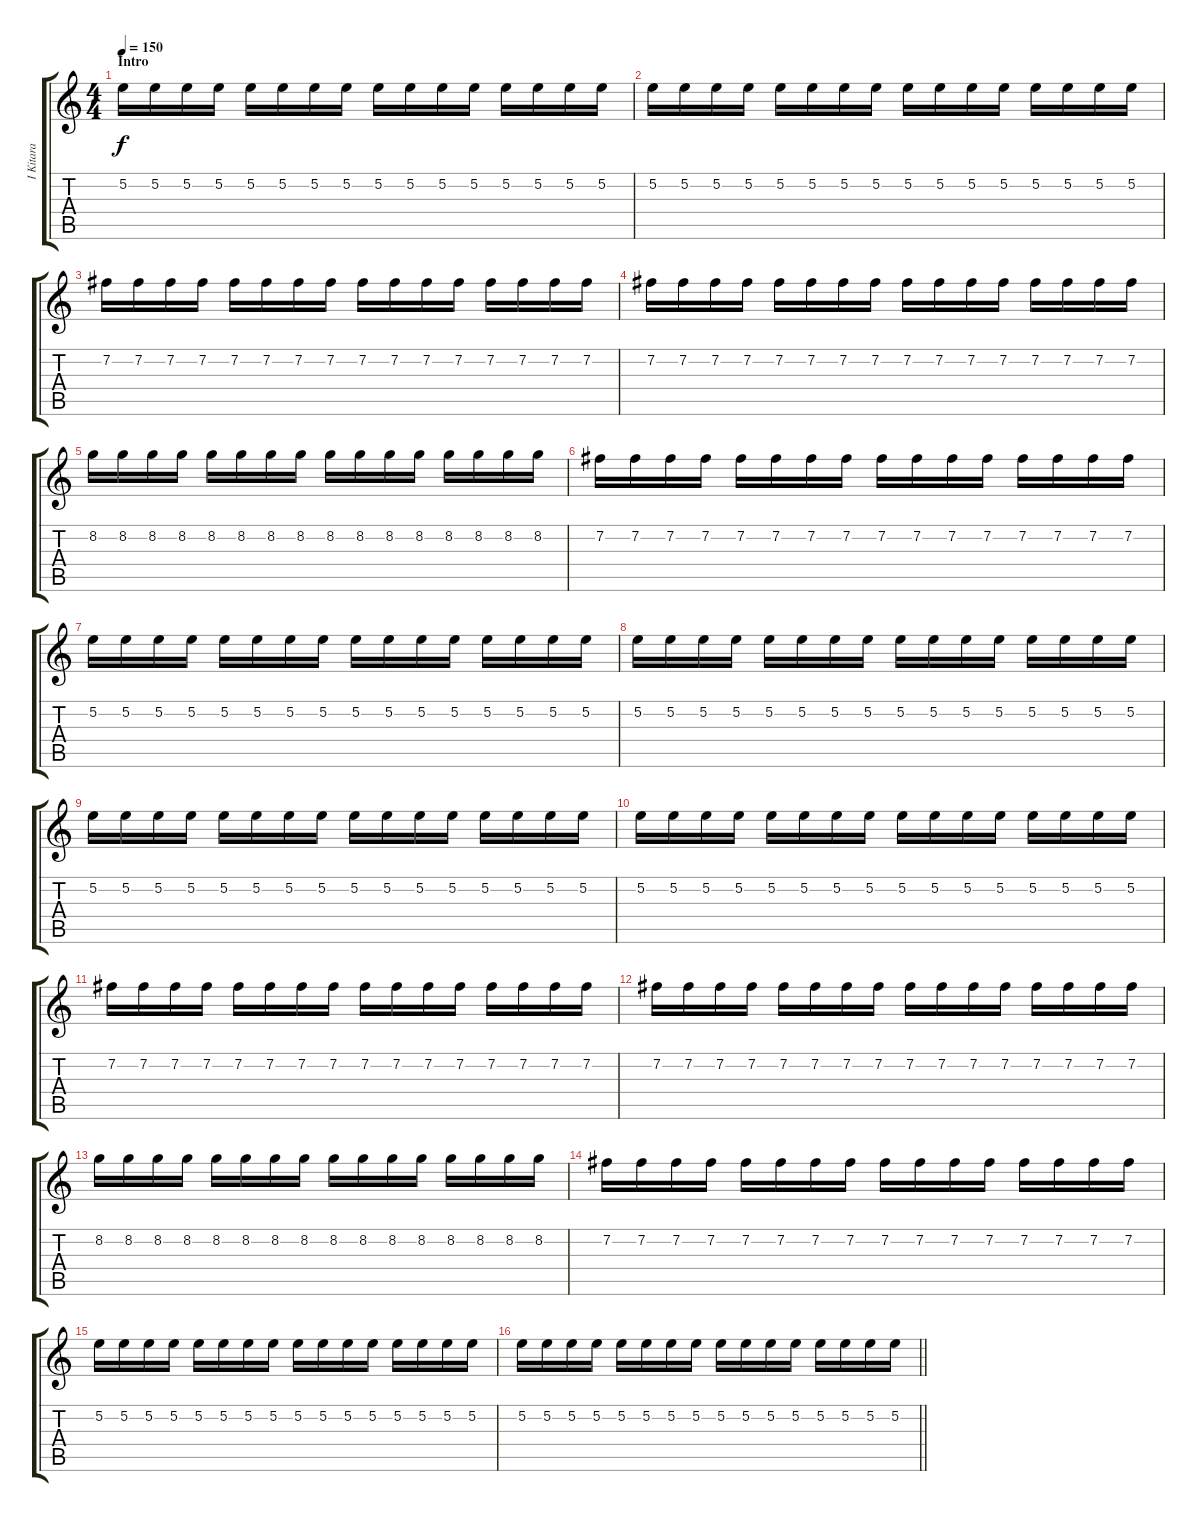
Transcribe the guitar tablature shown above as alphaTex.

\track ("I Kitara" "I Kitara") {instrument overdrivenguitar}
\staff {score tabs}
\tuning (E4 B3 G3 D3 A2 E2) {hide}
\ts (4 4)
\section ("" "Intro")
\tempo 150
\clef g2
\ks c
5.2.16{dy f instrument overdrivenguitar} 5.2.16 5.2.16 5.2.16 5.2.16 5.2.16 5.2.16 5.2.16 5.2.16 5.2.16 5.2.16 5.2.16 5.2.16 5.2.16 5.2.16 5.2.16 |
5.2.16 5.2.16 5.2.16 5.2.16 5.2.16 5.2.16 5.2.16 5.2.16 5.2.16 5.2.16 5.2.16 5.2.16 5.2.16 5.2.16 5.2.16 5.2.16 |
7.2.16 7.2.16 7.2.16 7.2.16 7.2.16 7.2.16 7.2.16 7.2.16 7.2.16 7.2.16 7.2.16 7.2.16 7.2.16 7.2.16 7.2.16 7.2.16 |
7.2.16 7.2.16 7.2.16 7.2.16 7.2.16 7.2.16 7.2.16 7.2.16 7.2.16 7.2.16 7.2.16 7.2.16 7.2.16 7.2.16 7.2.16 7.2.16 |
8.2.16 8.2.16 8.2.16 8.2.16 8.2.16 8.2.16 8.2.16 8.2.16 8.2.16 8.2.16 8.2.16 8.2.16 8.2.16 8.2.16 8.2.16 8.2.16 |
7.2.16 7.2.16 7.2.16 7.2.16 7.2.16 7.2.16 7.2.16 7.2.16 7.2.16 7.2.16 7.2.16 7.2.16 7.2.16 7.2.16 7.2.16 7.2.16 |
5.2.16 5.2.16 5.2.16 5.2.16 5.2.16 5.2.16 5.2.16 5.2.16 5.2.16 5.2.16 5.2.16 5.2.16 5.2.16 5.2.16 5.2.16 5.2.16 |
5.2.16 5.2.16 5.2.16 5.2.16 5.2.16 5.2.16 5.2.16 5.2.16 5.2.16 5.2.16 5.2.16 5.2.16 5.2.16 5.2.16 5.2.16 5.2.16 |
5.2.16 5.2.16 5.2.16 5.2.16 5.2.16 5.2.16 5.2.16 5.2.16 5.2.16 5.2.16 5.2.16 5.2.16 5.2.16 5.2.16 5.2.16 5.2.16 |
5.2.16 5.2.16 5.2.16 5.2.16 5.2.16 5.2.16 5.2.16 5.2.16 5.2.16 5.2.16 5.2.16 5.2.16 5.2.16 5.2.16 5.2.16 5.2.16 |
7.2.16 7.2.16 7.2.16 7.2.16 7.2.16 7.2.16 7.2.16 7.2.16 7.2.16 7.2.16 7.2.16 7.2.16 7.2.16 7.2.16 7.2.16 7.2.16 |
7.2.16 7.2.16 7.2.16 7.2.16 7.2.16 7.2.16 7.2.16 7.2.16 7.2.16 7.2.16 7.2.16 7.2.16 7.2.16 7.2.16 7.2.16 7.2.16 |
8.2.16 8.2.16 8.2.16 8.2.16 8.2.16 8.2.16 8.2.16 8.2.16 8.2.16 8.2.16 8.2.16 8.2.16 8.2.16 8.2.16 8.2.16 8.2.16 |
7.2.16 7.2.16 7.2.16 7.2.16 7.2.16 7.2.16 7.2.16 7.2.16 7.2.16 7.2.16 7.2.16 7.2.16 7.2.16 7.2.16 7.2.16 7.2.16 |
5.2.16 5.2.16 5.2.16 5.2.16 5.2.16 5.2.16 5.2.16 5.2.16 5.2.16 5.2.16 5.2.16 5.2.16 5.2.16 5.2.16 5.2.16 5.2.16 |
\barLineRight lightlight
5.2.16 5.2.16 5.2.16 5.2.16 5.2.16 5.2.16 5.2.16 5.2.16 5.2.16 5.2.16 5.2.16 5.2.16 5.2.16 5.2.16 5.2.16 5.2.16
